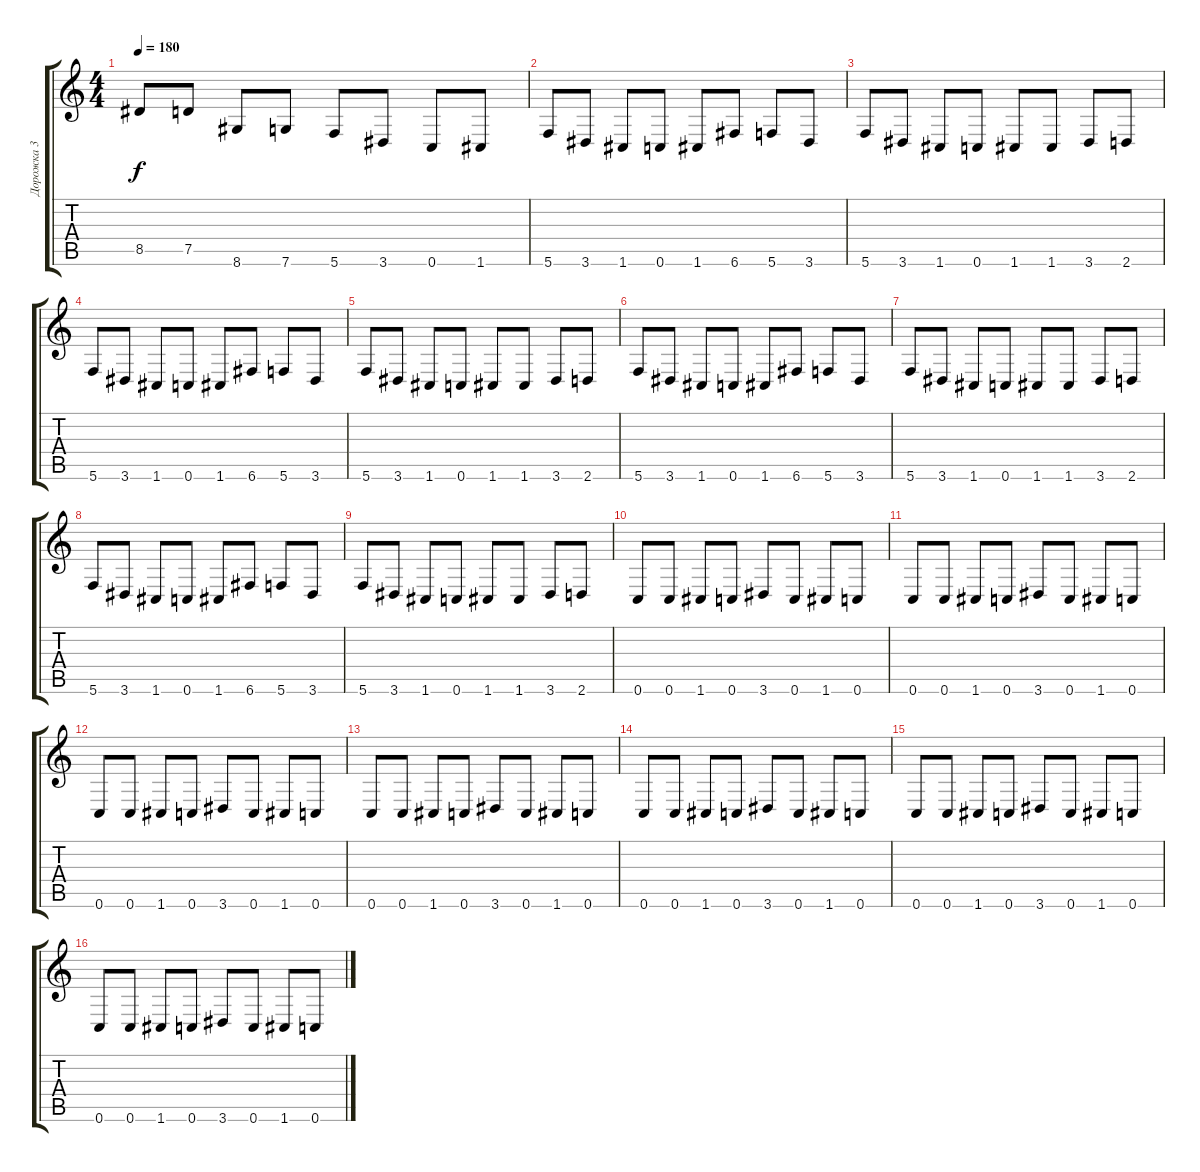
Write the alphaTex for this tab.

\track ("Дорожка 3" "Дорожка 3") {instrument overdrivenguitar}
\staff {score tabs}
\tuning (D4 A3 F3 C3 G2 C2) {hide}
\ts (4 4)
\tempo 180
\clef g2
\ks c
8.5.8{dy f} 7.5.8 8.6.8 7.6.8 5.6.8 3.6.8 0.6.8 1.6.8 |
5.6.8 3.6.8 1.6.8 0.6.8 1.6.8 6.6.8 5.6.8 3.6.8 |
5.6.8 3.6.8 1.6.8 0.6.8 1.6.8 1.6.8 3.6.8 2.6.8 |
5.6.8 3.6.8 1.6.8 0.6.8 1.6.8 6.6.8 5.6.8 3.6.8 |
5.6.8 3.6.8 1.6.8 0.6.8 1.6.8 1.6.8 3.6.8 2.6.8 |
5.6.8 3.6.8 1.6.8 0.6.8 1.6.8 6.6.8 5.6.8 3.6.8 |
5.6.8 3.6.8 1.6.8 0.6.8 1.6.8 1.6.8 3.6.8 2.6.8 |
5.6.8 3.6.8 1.6.8 0.6.8 1.6.8 6.6.8 5.6.8 3.6.8 |
5.6.8 3.6.8 1.6.8 0.6.8 1.6.8 1.6.8 3.6.8 2.6.8 |
0.6.8 0.6.8 1.6.8 0.6.8 3.6.8 0.6.8 1.6.8 0.6.8 |
0.6.8 0.6.8 1.6.8 0.6.8 3.6.8 0.6.8 1.6.8 0.6.8 |
0.6.8 0.6.8 1.6.8 0.6.8 3.6.8 0.6.8 1.6.8 0.6.8 |
0.6.8 0.6.8 1.6.8 0.6.8 3.6.8 0.6.8 1.6.8 0.6.8 |
0.6.8 0.6.8 1.6.8 0.6.8 3.6.8 0.6.8 1.6.8 0.6.8 |
0.6.8 0.6.8 1.6.8 0.6.8 3.6.8 0.6.8 1.6.8 0.6.8 |
0.6.8 0.6.8 1.6.8 0.6.8 3.6.8 0.6.8 1.6.8 0.6.8
